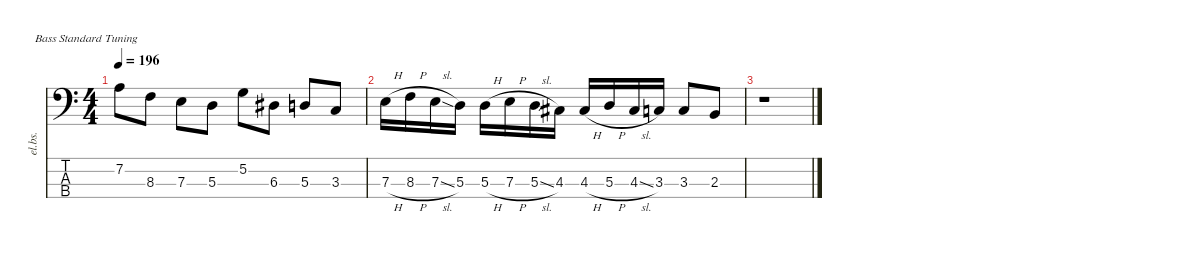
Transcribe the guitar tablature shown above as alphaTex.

\defaultSystemsLayout 4
\hideDynamics
\bracketExtendMode nobrackets
\track ("Effelson" "el.bs.") {mute instrument electricbasspick}
\staff {score tabs}
\tuning (G2 D2 A1 E1)
\ts (4 4)
\tempo 196
\clef f4
\ks c
7.2{t}.8{dy f} 8.3.8 7.3.8 5.3.8 5.2.8 6.3{acc #}.8 5.3.8 3.3.8 |
7.3{h}.16 8.3{h}.16 7.3{sl}.16 5.3.16 5.3{h}.16 7.3{h}.16 5.3{sl}.16 4.3{acc #}.16 4.3{h acc #}.16 5.3{h}.16 4.3{sl acc #}.16 3.3.16 3.3.8 2.3.8 |
r.1
